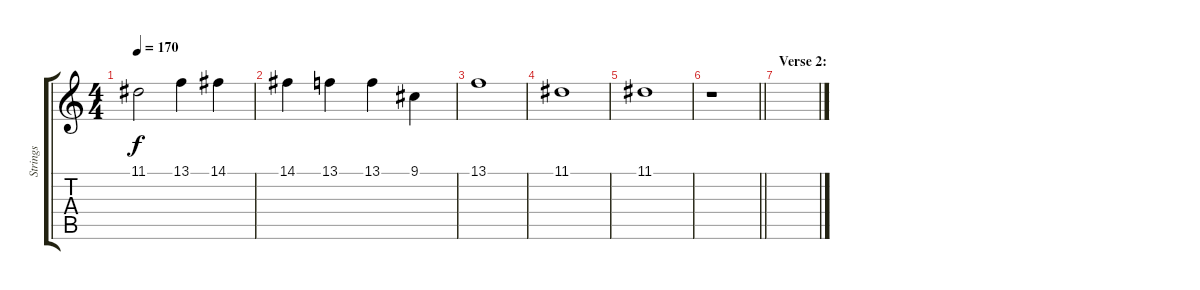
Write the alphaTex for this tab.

\track ("Strings" "Strings") {instrument stringensemble1}
\staff {score tabs}
\tuning (E4 B3 G3 D3 A2 E2) {hide}
\ts (4 4)
\tempo 170
\clef g2
\ks c
11.1.2{dy f} 13.1.4 14.1.4 |
14.1.4 13.1.4 13.1.4 9.1.4 |
13.1.1 |
11.1.1 |
11.1.1 |
\barLineRight lightlight
r.1 |
\section ("" "Verse 2:")
